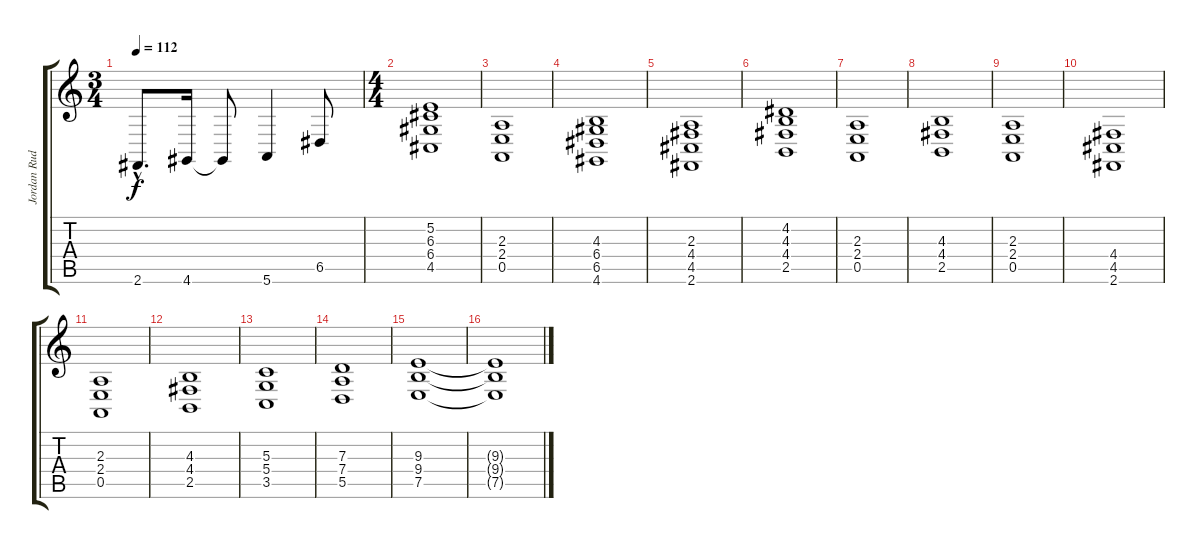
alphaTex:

\track ("Jordan Rudess - Keyboard" "Jordan Rud") {instrument stringensemble1}
\staff {score tabs}
\tuning (E4 B3 G3 D3 A2 E2) {hide}
\ts (3 4)
\tempo 112
\clef g2
\ks c
2.6{hac}.8{d dy f} 4.6.16 4.6{t}.8 5.6.4 6.5.8 |
\ts (4 4)
(5.2 6.3 6.4 4.5).1 |
(2.3 2.4 0.5).1 |
(4.3 6.4 6.5 4.6).1 |
(2.3 4.4 4.5 2.6).1 |
(4.2 4.3 4.4 2.5).1 |
(2.3 2.4 0.5).1 |
(4.3 4.4 2.5).1 |
(2.3 2.4 0.5).1 |
(4.4 4.5 2.6).1 |
(2.3 2.4 0.5).1 |
(4.3 4.4 2.5).1 |
(5.3 5.4 3.5).1 |
(7.3 7.4 5.5).1 |
(9.3 9.4 7.5).1 |
(9.3{t} 9.4{t} 7.5{t}).1
